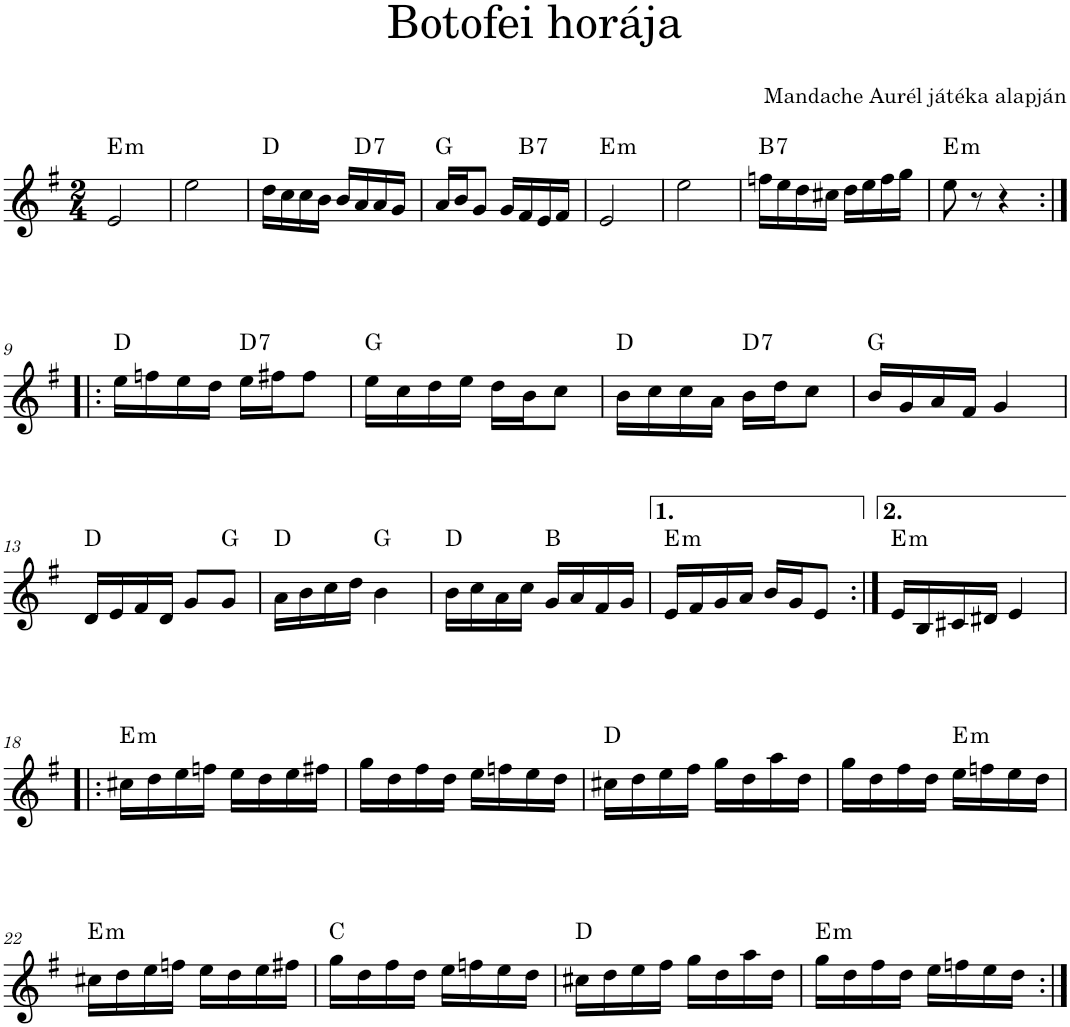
**kern	**harte
*part1	*part1
*staff1	*
*I"Piano	*
*I'Pno.	*
*clefG2	*
*k[f#]	*
*M2/4	*
=1	=1
!	!LO:H:kt=m
2e/	E:min
=2	=2
2ee\	.
=3	=3
16dd\LL	D:maj
16cc\	.
16cc\	.
16b\JJ	.
16b/LL	.
!	!LO:H:kt=7
16a/	D:7
16a/	.
16g/JJ	.
=4	=4
16a/LL	G:maj
16b/J	.
8g/J	.
16g/LL	.
!	!LO:H:kt=7
16f#/	B:7
16e/	.
16f#/JJ	.
=5	=5
!	!LO:H:kt=m
2e/	E:min
=6	=6
2ee\	.
=7	=7
!	!LO:H:kt=7
16ffn\LL	B:7
16ee\	.
16dd\	.
16cc#X\JJ	.
16dd\LL	.
16ee\	.
16ff\	.
16gg\JJ	.
=8	=8
!	!LO:H:kt=m
8ee\	E:min
8r	.
4r	.
!!LO:LB:g=z
=9:|!|:	=9:|!|:
16ee\LL	D:maj
16ffn\	.
16ee\	.
16dd\JJ	.
!	!LO:H:kt=7
16ee\LL	D:7
16ff#X\J	.
8ff#\J	.
=10	=10
16ee\LL	G:maj
16cc\	.
16dd\	.
16ee\JJ	.
16dd\LL	.
16b\J	.
8cc\J	.
=11	=11
16b\LL	D:maj
16cc\	.
16cc\	.
16a\JJ	.
!	!LO:H:kt=7
16b\LL	D:7
16dd\J	.
8cc\J	.
=12	=12
16b/LL	G:maj
16g/	.
16a/	.
16f#/JJ	.
4g/	.
!!LO:LB:g=z
=13	=13
16d/LL	D:maj
16e/	.
16f#/	.
16d/JJ	.
8g/L	.
8g/J	G:maj
=14	=14
16a\LL	D:maj
16b\	.
16cc\	.
16dd\JJ	.
4b\	G:maj
=15	=15
16b\LL	D:maj
16cc\	.
16a\	.
16cc\JJ	.
16g/LL	B:maj
16a/	.
16f#/	.
16g/JJ	.
=16	=16
!	!LO:H:kt=m
16e/LL	E:min
16f#/	.
16g/	.
16a/JJ	.
16b/LL	.
16g/J	.
8e/J	.
=17:|!	=17:|!
!	!LO:H:kt=m
16e/LL	E:min
16B/	.
16c#X/	.
16d#X/JJ	.
4e/	.
!!LO:LB:g=z
=18!|:	=18!|:
!	!LO:H:kt=m
16cc#X\LL	E:min
16dd\	.
16ee\	.
16ffn\JJ	.
16ee\LL	.
16dd\	.
16ee\	.
16ff#X\JJ	.
=19	=19
16gg\LL	.
16dd\	.
16ff#\	.
16dd\JJ	.
16ee\LL	.
16ffn\	.
16ee\	.
16dd\JJ	.
=20	=20
16cc#X\LL	D:maj
16dd\	.
16ee\	.
16ff#\JJ	.
16gg\LL	.
16dd\	.
16aa\	.
16dd\JJ	.
=21	=21
16gg\LL	.
16dd\	.
16ff#\	.
16dd\JJ	.
!	!LO:H:kt=m
16ee\LL	E:min
16ffn\	.
16ee\	.
16dd\JJ	.
!!LO:LB:g=z
=22	=22
!	!LO:H:kt=m
16cc#X\LL	E:min
16dd\	.
16ee\	.
16ffn\JJ	.
16ee\LL	.
16dd\	.
16ee\	.
16ff#X\JJ	.
=23	=23
16gg\LL	C:maj
16dd\	.
16ff#\	.
16dd\JJ	.
16ee\LL	.
16ffn\	.
16ee\	.
16dd\JJ	.
=24	=24
16cc#X\LL	D:maj
16dd\	.
16ee\	.
16ff#\JJ	.
16gg\LL	.
16dd\	.
16aa\	.
16dd\JJ	.
=25	=25
!	!LO:H:kt=m
16gg\LL	E:min
16dd\	.
16ff#\	.
16dd\JJ	.
16ee\LL	.
16ffn\	.
16ee\	.
16dd\JJ	.
=:|!	=:|!
*-	*-
